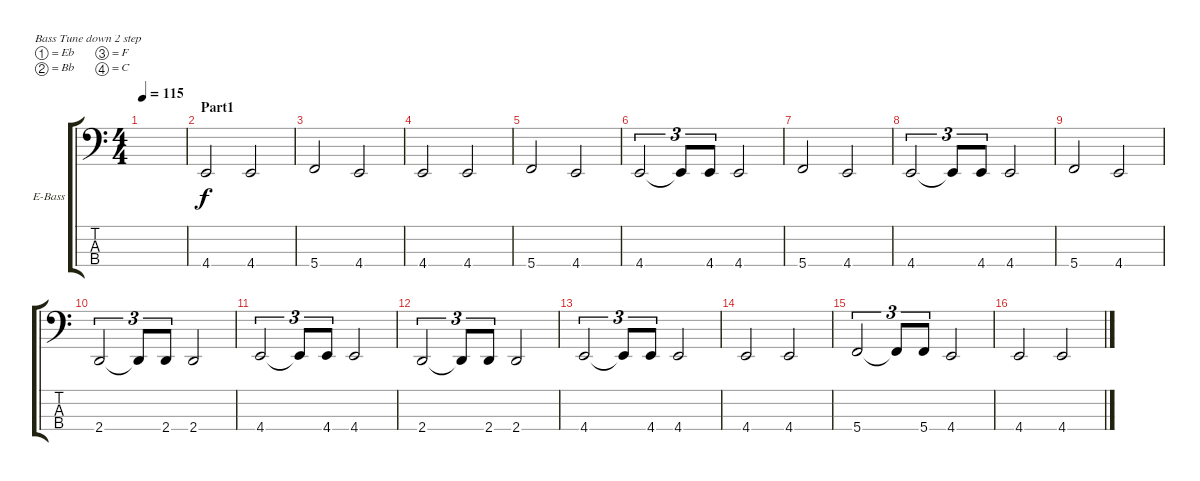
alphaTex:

\defaultSystemsLayout 4
\bracketExtendMode groupsimilarinstruments
\firstSystemTrackNameOrientation horizontal
\otherSystemsTrackNameOrientation horizontal
\track ("Electric Bass" "E-Bass") {instrument electricbassfinger}
\staff {score tabs}
\tuning (Eb2 Bb1 F1 C1)
\ts (4 4)
\tempo 115
\clef f4
\ks c
|
\section ("" "Part1")
\ks aminor
4.4.2 4.4.2 |
5.4.2 4.4.2 |
4.4.2 4.4.2 |
5.4.2 4.4.2 |
4.4.2{tu (3 2)} 4.4{t}.8{tu (3 2)} 4.4.8{tu (3 2)} 4.4.2 |
5.4.2 4.4.2 |
4.4.2{tu (3 2)} 4.4{t}.8{tu (3 2)} 4.4.8{tu (3 2)} 4.4.2 |
5.4.2 4.4.2 |
\section ("" "")
2.4.2{tu (3 2)} 2.4{t}.8{tu (3 2)} 2.4.8{tu (3 2)} 2.4.2 |
4.4.2{tu (3 2)} 4.4{t}.8{tu (3 2)} 4.4.8{tu (3 2)} 4.4.2 |
2.4.2{tu (3 2)} 2.4{t}.8{tu (3 2)} 2.4.8{tu (3 2)} 2.4.2 |
4.4.2{tu (3 2)} 4.4{t}.8{tu (3 2)} 4.4.8{tu (3 2)} 4.4.2 |
4.4.2 4.4.2 |
5.4.2{tu (3 2)} 5.4{t}.8{tu (3 2)} 5.4.8{tu (3 2)} 4.4.2 |
4.4.2 4.4.2
